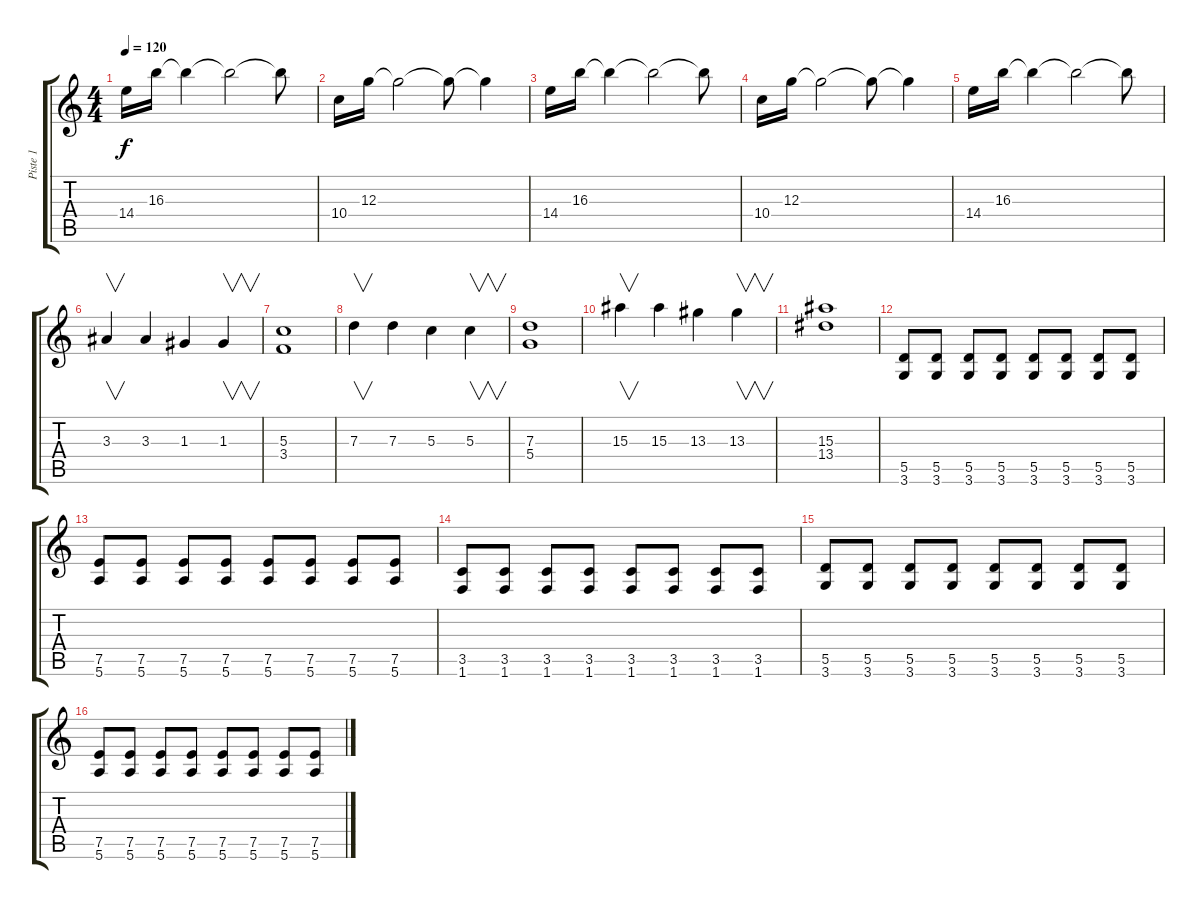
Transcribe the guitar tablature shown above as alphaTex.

\track ("Piste 1" "Piste 1") {instrument distortionguitar}
\staff {score tabs}
\tuning (E4 B3 G3 D3 A2 E2) {hide}
\ts (4 4)
\tempo 120
\clef g2
\ks c
14.4.16{dy f} 16.3.16 16.3{t}.4 16.3{t}.2 16.3{t}.8 |
10.4.16{volume 11} 12.3.16 12.3{t}.2 12.3{t}.8 12.3{t}.4 |
14.4.16 16.3.16 16.3{t}.4 16.3{t}.2 16.3{t}.8 |
10.4.16 12.3.16 12.3{t}.2 12.3{t}.8 12.3{t}.4 |
14.4.16 16.3.16 16.3{t}.4 16.3{t}.2 16.3{t}.8 |
3.3.4{v} 3.3.4 1.3.4 1.3.4{v} |
(5.3 3.4).1 |
7.3.4{v} 7.3.4 5.3.4 5.3.4{v} |
(7.3 5.4).1 |
15.3.4{v} 15.3.4 13.3.4 13.3.4{v} |
(15.3 13.4).1 |
(5.5 3.6).8 (5.5 3.6).8 (5.5 3.6).8 (5.5 3.6).8 (5.5 3.6).8 (5.5 3.6).8 (5.5 3.6).8 (5.5 3.6).8 |
(7.5 5.6).8 (7.5 5.6).8 (7.5 5.6).8 (7.5 5.6).8 (7.5 5.6).8 (7.5 5.6).8 (7.5 5.6).8 (7.5 5.6).8 |
(3.5 1.6).8 (3.5 1.6).8 (3.5 1.6).8 (3.5 1.6).8 (3.5 1.6).8 (3.5 1.6).8 (3.5 1.6).8 (3.5 1.6).8 |
(5.5 3.6).8 (5.5 3.6).8 (5.5 3.6).8 (5.5 3.6).8 (5.5 3.6).8 (5.5 3.6).8 (5.5 3.6).8 (5.5 3.6).8 |
(7.5 5.6).8 (7.5 5.6).8 (7.5 5.6).8 (7.5 5.6).8 (7.5 5.6).8 (7.5 5.6).8 (7.5 5.6).8 (7.5 5.6).8
